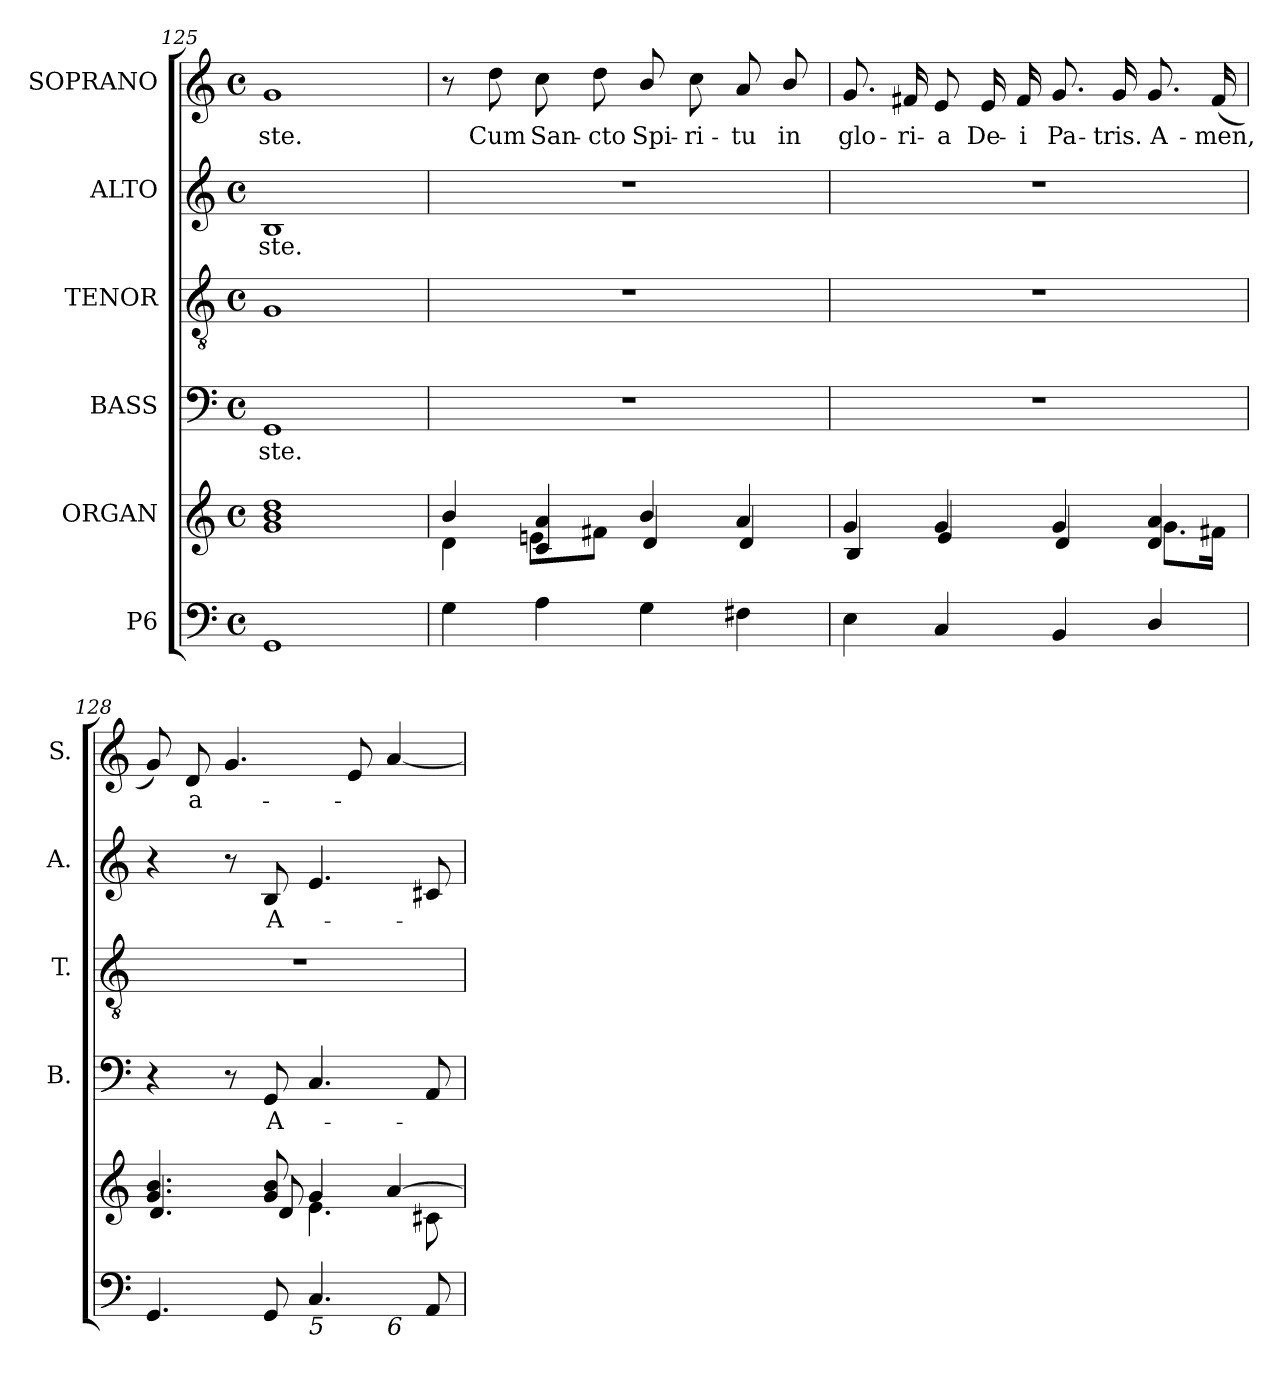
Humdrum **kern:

**kern	**kern	**kern	**text	**kern	**kern	**text	**kern	**text
*part6	*part5	*part4	*part4	*part3	*part2	*part2	*part1	*part1
*staff6	*staff5	*staff4	*staff4	*staff3	*staff2	*staff2	*staff1	*staff1
*I"P6	*I"ORGAN	*I"BASS	*	*I"TENOR	*I"ALTO	*	*I"SOPRANO	*
*	*	*I'B.	*	*I'T.	*I'A.	*	*I'S.	*
*clefF4	*clefG2	*clefF4	*	*clefGv2	*clefG2	*	*clefG2	*
*	*	*	*	*ITrd7c12	*	*	*	*
*k[]	*k[]	*k[]	*	*k[]	*k[]	*	*k[]	*
*C:	*C:	*C:	*	*C:	*C:	*	*C:	*
*M4/4	*M4/4	*M4/4	*	*M4/4	*M4/4	*	*M4/4	*
*met(c)	*met(c)	*met(c)	*	*met(c)	*met(c)	*	*met(c)	*
=125	=125	=125	=125	=125	=125	=125	=125	=125
!	!	!	!LO:LY:b:color=#000000	!	!	!	!	!
!	!	!	!	!	!	!LO:LY:b:color=#000000	!	!
!	!	!	!	!	!	!	!	!LO:LY:b:color=#000000
1GGi	1gi 1bi 1ddi	1GGi	-ste.	1GGi	1Bi	-ste.	1gi	-ste.
!!LO:LB:g=z
=126	=126	=126	=126	=126	=126	=126	=126	=126
*	*^	*	*	*	*	*	*	*
4Gi\	4bi/	4di\	1r	.	1r	1r	.	8r	.
!	!	!	!	!	!	!	!	!	!LO:LY:b:color=#000000
.	.	.	.	.	.	.	.	8ddi\	Cum
!	!	!	!	!	!	!	!	!	!LO:LY:b:color=#000000
4Ai\	4ci/ 4ai	8eni\L	.	.	.	.	.	8cci\	San-
!	!	!	!	!	!	!	!	!	!LO:LY:b:color=#000000
.	.	8f#Xi\J	.	.	.	.	.	8ddi\	-cto
!	!	!	!	!	!	!	!	!	!LO:LY:b:color=#000000
4Gi\	4bi/	4di/	.	.	.	.	.	8bi/	Spi-
!	!	!	!	!	!	!	!	!	!LO:LY:b:color=#000000
.	.	.	.	.	.	.	.	8cci\	-ri-
!	!	!	!	!	!	!	!	!	!LO:LY:b:color=#000000
4F#Xi\	4ai/	4di/	.	.	.	.	.	8ai/	-tu
!	!	!	!	!	!	!	!	!	!LO:LY:b:color=#000000
.	.	.	.	.	.	.	.	8bi/	in
=127	=127	=127	=127	=127	=127	=127	=127	=127	=127
!	!	!	!	!	!	!	!	!	!LO:LY:b:color=#000000
4Ei\	4gi/	4Bi/	1r	.	1r	1r	.	8.gi/	glo-
!	!	!	!	!	!	!	!	!	!LO:LY:b:color=#000000
.	.	.	.	.	.	.	.	16f#Xi/	-ri-
!	!	!	!	!	!	!	!	!	!LO:LY:b:color=#000000
4Ci/	4gi/	4ei/	.	.	.	.	.	8ei/	-a
!	!	!	!	!	!	!	!	!	!LO:LY:b:color=#000000
.	.	.	.	.	.	.	.	16ei/	De-
!	!	!	!	!	!	!	!	!	!LO:LY:b:color=#000000
.	.	.	.	.	.	.	.	16f#i/	-i
!	!	!	!	!	!	!	!	!	!LO:LY:b:color=#000000
4BBi/	4gi/	4di/	.	.	.	.	.	8.gi/	Pa-
!	!	!	!	!	!	!	!	!	!LO:LY:b:color=#000000
.	.	.	.	.	.	.	.	16gi/	-tris.
!	!	!	!	!	!	!	!	!	!LO:LY:b:color=#000000
4Di/	4di/ 4ai	8.gi\L	.	.	.	.	.	8.gi/	A-
!	!	!	!	!	!	!	!	!	!LO:LY:b:color=#000000
.	.	16f#Xi\Jk	.	.	.	.	.	(16f#i/	-men,
=128	=128	=128	=128	=128	=128	=128	=128	=128	=128
*^	*	*	*	*	*	*	*	*	*
4.GGi/	2.ryy	4.gi/ 4.bi	4.di/	4r	.	1r	4r	.	8gi/)	.
!	!	!	!	!	!	!	!	!	!	!LO:LY:b:color=#000000
.	.	.	.	.	.	.	.	.	8di/	a-
.	.	.	.	8r	.	.	8r	.	4.gi/	.
!	!	!	!	!	!LO:LY:b:color=#000000	!	!	!	!	!
!	!	!	!	!	!	!	!	!LO:LY:b:color=#000000	!	!
8GGi/	.	8gi/ 8bi	8di/	8GGi/	A-	.	8Bi/	A-	.	.
!LO:TX:b:i:t=5	!	!	!	!	!	!	!	!	!	!
4.Ci/	.	4gi/	4.ei\	4.Ci/	.	.	4.ei/	.	.	.
.	.	.	.	.	.	.	.	.	8ei/	.
!	!LO:TX:b:i:t=6	!	!	!	!	!	!	!	!	!
.	4ryy	[4ai/	.	.	.	.	.	.	[4ai/	.
8AAi/	.	.	8c#Xi\	8AAi/	.	.	8c#Xi/	.	.	.
*v	*v	*	*	*	*	*	*	*	*	*
*	*v	*v	*	*	*	*	*	*	*
=	=	=	=	=	=	=	=	=
*-	*-	*-	*-	*-	*-	*-	*-	*-
